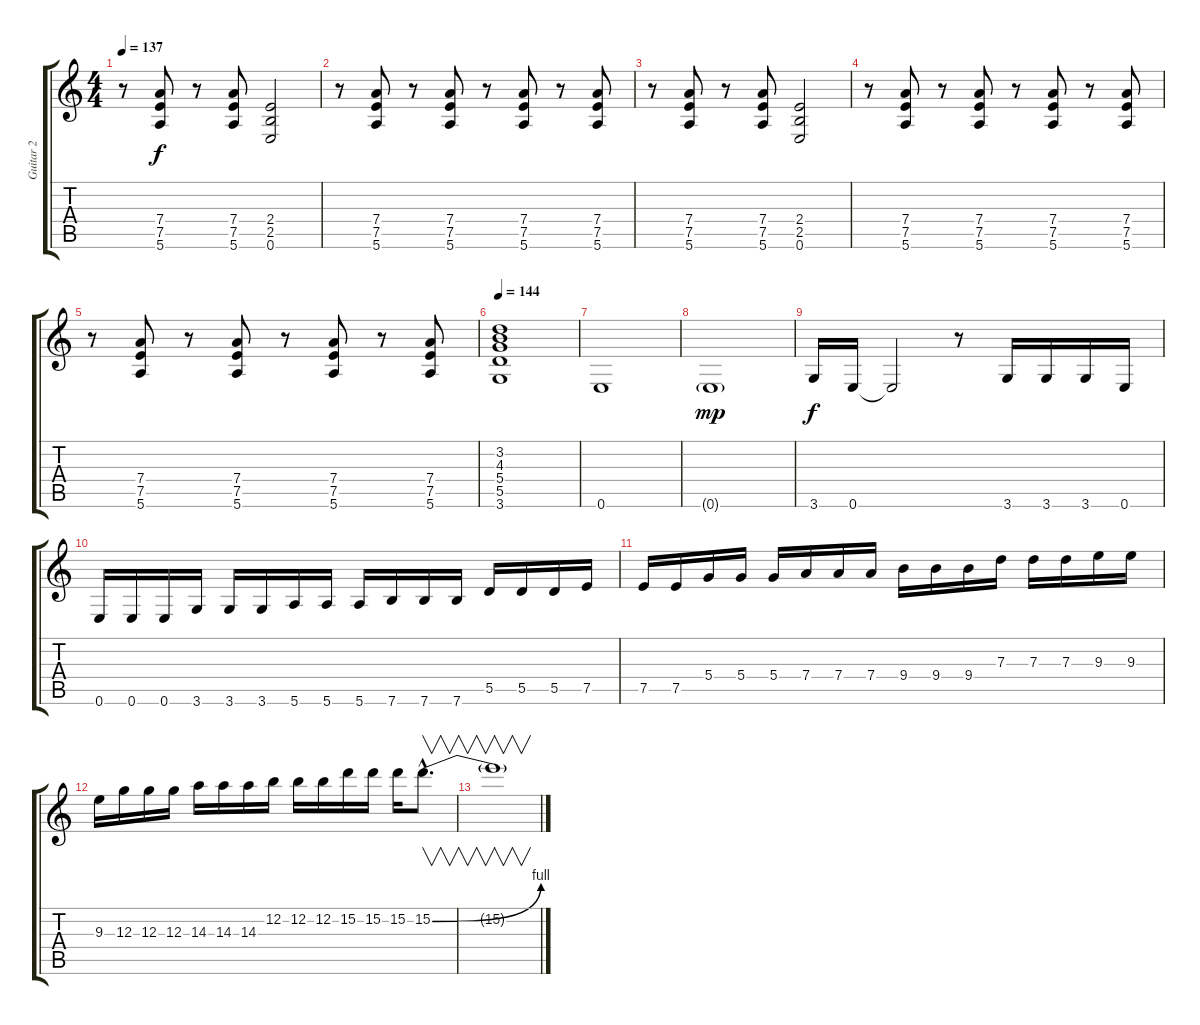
\track ("Guitar 2" "Guitar 2") {instrument overdrivenguitar}
\staff {score tabs}
\tuning (E4 B3 G3 D3 A2 E2) {hide}
\ts (4 4)
\tempo 137
\clef g2
\ks c
r.8{dy f} (7.4 7.5 5.6).8 r.8 (7.4 7.5 5.6).8 (2.4 2.5 0.6).2 |
r.8 (7.4 7.5 5.6).8 r.8 (7.4 7.5 5.6).8 r.8 (7.4 7.5 5.6).8 r.8 (7.4 7.5 5.6).8 |
r.8 (7.4 7.5 5.6).8 r.8 (7.4 7.5 5.6).8 (2.4 2.5 0.6).2 |
r.8 (7.4 7.5 5.6).8 r.8 (7.4 7.5 5.6).8 r.8 (7.4 7.5 5.6).8 r.8 (7.4 7.5 5.6).8 |
r.8 (7.4 7.5 5.6).8 r.8 (7.4 7.5 5.6).8 r.8 (7.4 7.5 5.6).8 r.8 (7.4 7.5 5.6).8 |
\tempo 144
(3.2 4.3 5.4 5.5 3.6).1 |
0.6.1 |
0.6{g}.1{dy mp} |
3.6.16{dy f} 0.6.16 0.6{t}.2 r.8 3.6.16 3.6.16 3.6.16 0.6.16 |
0.6.16 0.6.16 0.6.16 3.6.16 3.6.16 3.6.16 5.6.16 5.6.16 5.6.16 7.6.16 7.6.16 7.6.16 5.5.16 5.5.16 5.5.16 7.5.16 |
7.5.16 7.5.16 5.4.16 5.4.16 5.4.16 7.4.16 7.4.16 7.4.16 9.4.16 9.4.16 9.4.16 7.3.16 7.3.16 7.3.16 9.3.16 9.3.16 |
9.3.16 12.3.16 12.3.16 12.3.16 14.3.16 14.3.16 14.3.16 12.2.16 12.2.16 12.2.16 15.2.16 15.2.16 15.2.16 15.2{be (bend 0 0 60 4) hac}.8{v d} |
15.2{t}.1{v}
